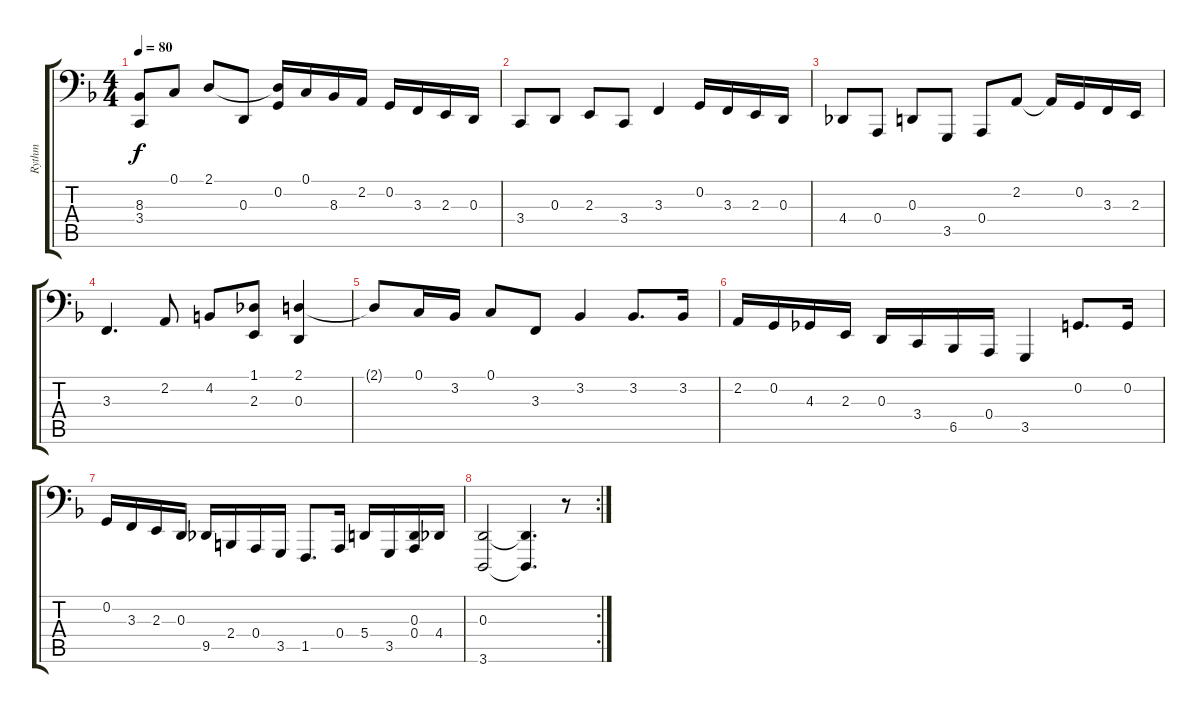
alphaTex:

\track ("Rythm" "Rythm") {instrument acousticgrandpiano}
\staff {score tabs}
\tuning (C3 G2 D2 A1 E1 B0) {hide}
\ts (4 4)
\tempo 80
\clef f4
\ks dminor
(8.3{t} 3.4{t}).8{dy f} 0.1.8 2.1.8 0.3.8 (2.1{t} 0.2).16 0.1.16 8.3.16 2.2.16 0.2.16 3.3.16 2.3.16 0.3.16 |
3.4.8 0.3.8 2.3.8 3.4.8 3.3.4 0.2.16 3.3.16 2.3.16 0.3.16 |
4.4.8 0.4.8 0.3.8 3.5.8 0.4.8 2.2.8 2.2{t}.16 0.2.16 3.3.16 2.3.16 |
3.3.4{d} 2.2.8 4.2.8 (1.1 2.3).8 (2.1 0.3).4 |
2.1{t}.8 0.1.16 3.2.16 0.1.8 3.3.8 3.2.4 3.2.8{d} 3.2.16 |
2.2.16 0.2.16 4.3.16 2.3.16 0.3.16 3.4.16 6.5.16 0.4.16 3.5.4 0.2.8{d} 0.2.16 |
0.2.16 3.3.16 2.3.16 0.3.16 9.5.16 2.4.16 0.4.16 3.5.16 1.5.8{d} 0.4.16 5.4.16 3.5.16 (0.3 0.4).16 4.4.16 |
\rc 2
(0.3 3.6).2 (0.3{t} 3.6{t}).4{d} r.8
